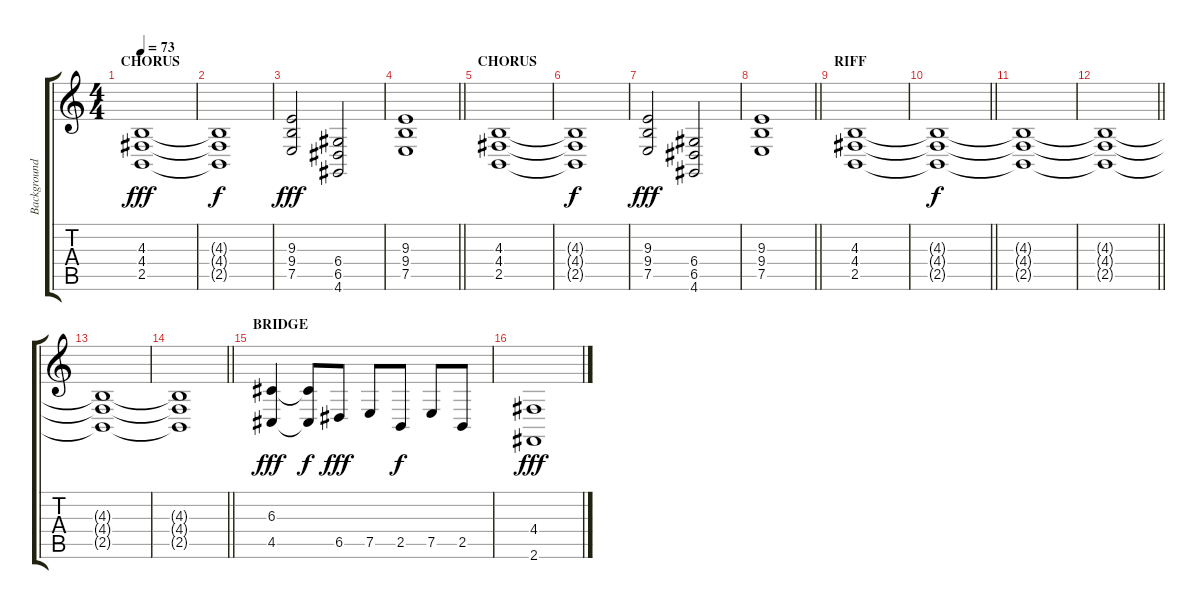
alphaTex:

\track ("Background" "Background") {instrument stringensemble1}
\staff {score tabs}
\tuning (E4 B3 G3 D3 A2 E2) {hide}
\ts (4 4)
\section ("" "CHORUS")
\tempo 73
\clef g2
\ks c
(4.3 4.4 2.5).1{dy fff} |
(4.3{t} 4.4{t} 2.5{t}).1{dy f} |
(9.3 9.4 7.5).2{dy fff} (6.4 6.5 4.6).2 |
\barLineRight lightlight
(9.3 9.4 7.5).1 |
\section ("" "CHORUS")
(4.3 4.4 2.5).1 |
(4.3{t} 4.4{t} 2.5{t}).1{dy f} |
(9.3 9.4 7.5).2{dy fff} (6.4 6.5 4.6).2 |
\barLineRight lightlight
(9.3 9.4 7.5).1 |
\section ("" "RIFF")
(4.3 4.4 2.5).1 |
\barLineRight lightlight
(4.3{t} 4.4{t} 2.5{t}).1{dy f} |
\section ("" "")
(4.3{t} 4.4{t} 2.5{t}).1 |
\barLineRight lightlight
(4.3{t} 4.4{t} 2.5{t}).1 |
(4.3{t} 4.4{t} 2.5{t}).1 |
\barLineRight lightlight
(4.3{t} 4.4{t} 2.5{t}).1 |
\section ("" "BRIDGE ")
(6.3 4.5).4{dy fff} (6.3{t} 4.5{t}).8{dy f} 6.5.8{dy fff} 7.5.8 2.5.8{dy f} 7.5.8 2.5.8 |
(4.4 2.6).1{dy fff}
